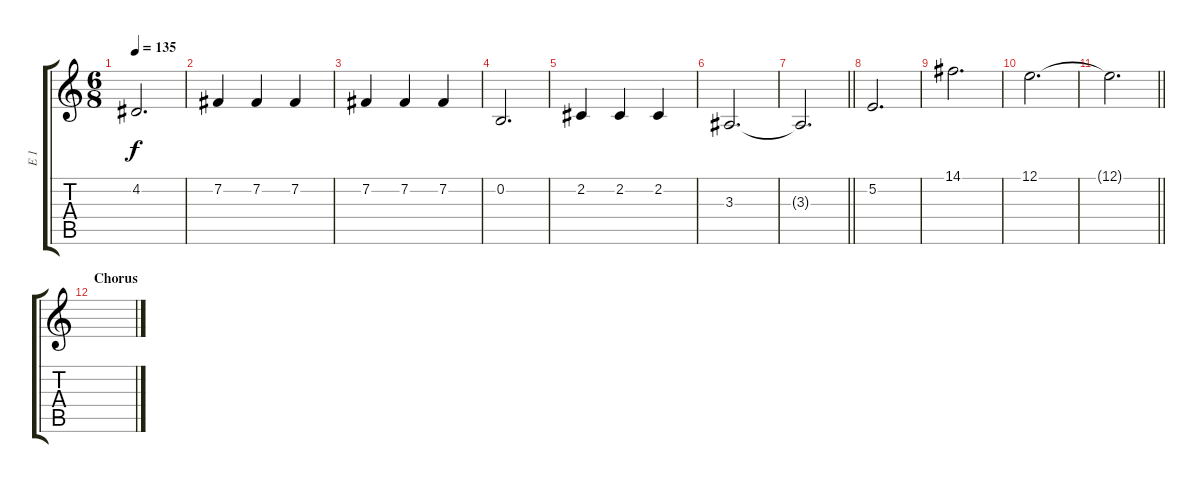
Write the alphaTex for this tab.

\track ("E 1" "E 1") {instrument electricpiano1}
\staff {score tabs}
\tuning (E4 B3 G3 D3 A2 E2) {hide}
\ts (6 8)
\tempo 135
\clef g2
\ks c
4.2.2{d dy f} |
7.2.4 7.2.4 7.2.4 |
7.2.4 7.2.4 7.2.4 |
0.2.2{d} |
2.2.4 2.2.4 2.2.4 |
3.3.2{d} |
\barLineRight lightlight
3.3{t}.2{d} |
5.2.2{d} |
14.1.2{d} |
12.1.2{d} |
\barLineRight lightlight
12.1{t}.2{d} |
\section ("" "Chorus")
